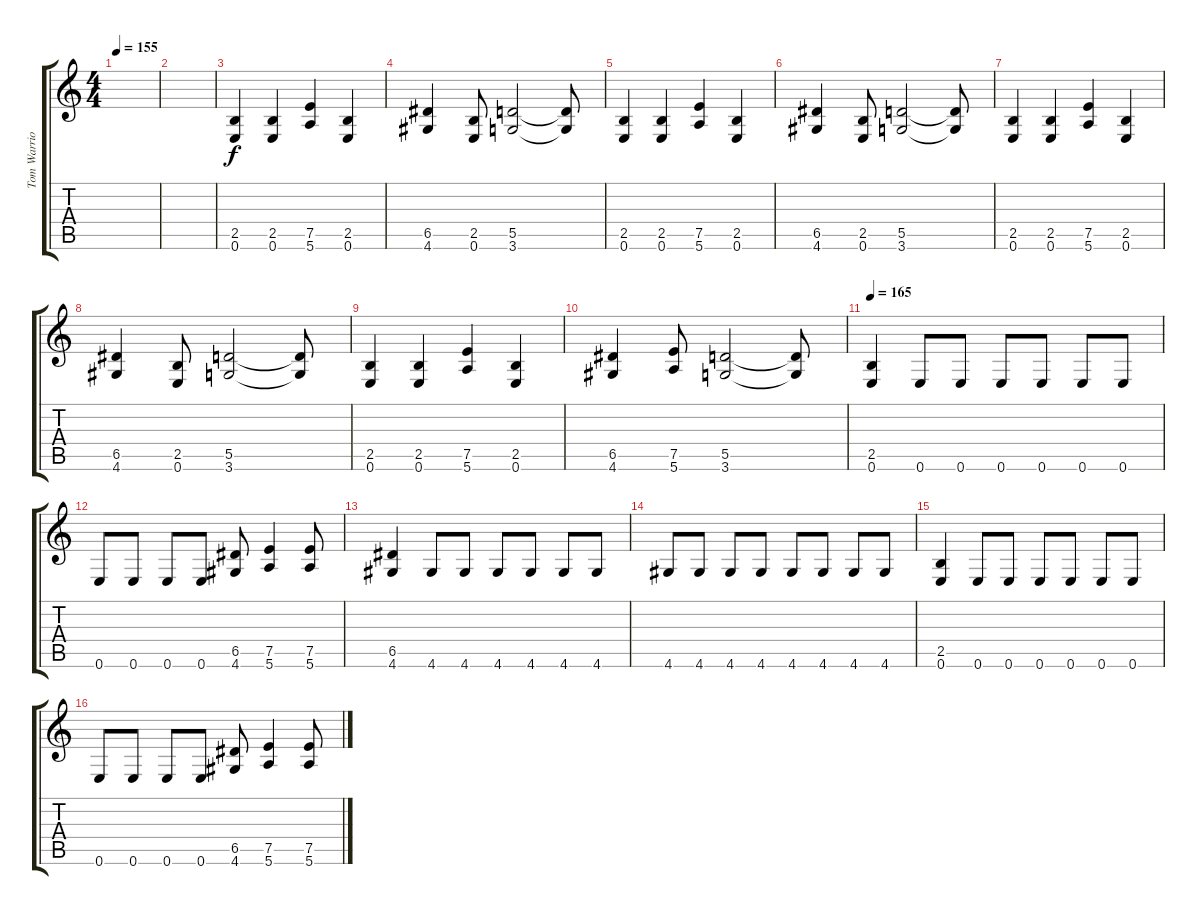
\track ("Tom Warrior" "Tom Warrio") {instrument distortionguitar}
\staff {score tabs}
\tuning (E4 B3 G3 D3 A2 E2) {hide}
\ts (4 4)
\tempo 155
\clef g2
\ks c
|
|
(2.5 0.6).4 (2.5 0.6).4 (7.5 5.6).4 (2.5 0.6).4 |
(6.5 4.6).4 (2.5 0.6).8 (5.5 3.6).2 (5.5{t} 3.6{t}).8 |
(2.5 0.6).4 (2.5 0.6).4 (7.5 5.6).4 (2.5 0.6).4 |
(6.5 4.6).4 (2.5 0.6).8 (5.5 3.6).2 (5.5{t} 3.6{t}).8 |
(2.5 0.6).4 (2.5 0.6).4 (7.5 5.6).4 (2.5 0.6).4 |
(6.5 4.6).4 (2.5 0.6).8 (5.5 3.6).2 (5.5{t} 3.6{t}).8 |
(2.5 0.6).4 (2.5 0.6).4 (7.5 5.6).4 (2.5 0.6).4 |
(6.5 4.6).4 (7.5 5.6).8 (5.5 3.6).2 (5.5{t} 3.6{t}).8 |
\tempo 165
(2.5 0.6).4 0.6.8 0.6.8 0.6.8 0.6.8 0.6.8 0.6.8 |
0.6.8 0.6.8 0.6.8 0.6.8 (6.5 4.6).8 (7.5 5.6).4 (7.5 5.6).8 |
(6.5 4.6).4 4.6.8 4.6.8 4.6.8 4.6.8 4.6.8 4.6.8 |
4.6.8 4.6.8 4.6.8 4.6.8 4.6.8 4.6.8 4.6.8 4.6.8 |
(2.5 0.6).4 0.6.8 0.6.8 0.6.8 0.6.8 0.6.8 0.6.8 |
0.6.8 0.6.8 0.6.8 0.6.8 (6.5 4.6).8 (7.5 5.6).4 (7.5 5.6).8
